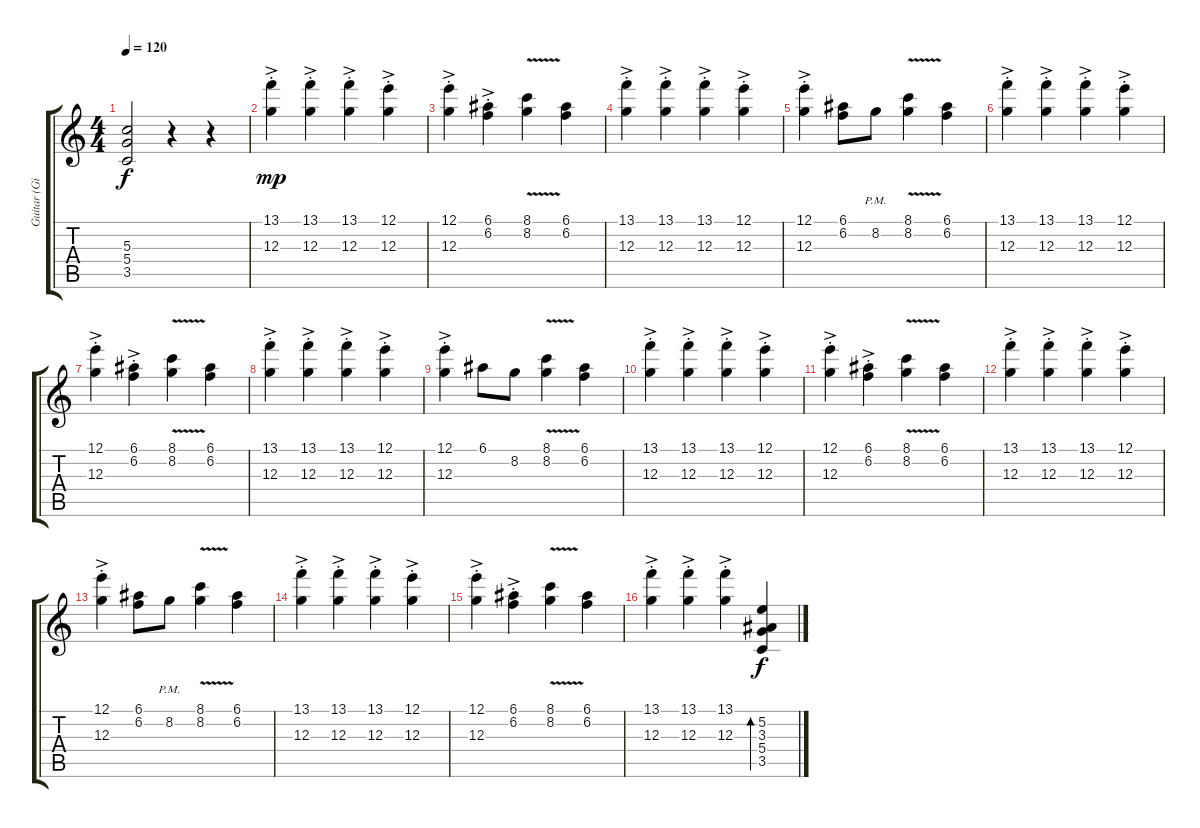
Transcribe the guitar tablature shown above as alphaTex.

\track ("Guitar (Gilbert)" "Guitar (Gi") {instrument distortionguitar}
\staff {score tabs}
\tuning (E4 B3 G3 D3 A2 E2) {hide}
\ts (4 4)
\tempo 120
\clef g2
\ks c
(5.3 5.4 3.5).2{dy f} r.4 r.4 |
(13.1{ac st} 12.3{ac st}).4{dy mp} (13.1{ac st} 12.3{ac st}).4 (13.1{ac st} 12.3{ac st}).4 (12.1{ac st} 12.3{ac st}).4 |
(12.1{ac st} 12.3{ac st}).4 (6.1{ac st} 6.2{ac st}).4 (8.1{v} 8.2{v}).4 (6.1 6.2).4 |
(13.1{ac st} 12.3{ac st}).4 (13.1{ac st} 12.3{ac st}).4 (13.1{ac st} 12.3{ac st}).4 (12.1{ac st} 12.3{ac st}).4 |
(12.1{ac st} 12.3{ac st}).4 (6.1 6.2).8 8.2{pm}.8 (8.1{v} 8.2{v}).4 (6.1 6.2).4 |
(13.1{ac st} 12.3{ac st}).4 (13.1{ac st} 12.3{ac st}).4 (13.1{ac st} 12.3{ac st}).4 (12.1{ac st} 12.3{ac st}).4 |
(12.1{ac st} 12.3{ac st}).4 (6.1{ac st} 6.2{ac st}).4 (8.1{v} 8.2{v}).4 (6.1 6.2).4 |
(13.1{ac st} 12.3{ac st}).4 (13.1{ac st} 12.3{ac st}).4 (13.1{ac st} 12.3{ac st}).4 (12.1{ac st} 12.3{ac st}).4 |
(12.1{ac st} 12.3{ac st}).4 6.1.8 8.2.8 (8.1{v} 8.2{v}).4 (6.1 6.2).4 |
(13.1{ac st} 12.3{ac st}).4 (13.1{ac st} 12.3{ac st}).4 (13.1{ac st} 12.3{ac st}).4 (12.1{ac st} 12.3{ac st}).4 |
(12.1{ac st} 12.3{ac st}).4 (6.1{ac st} 6.2{ac st}).4 (8.1{v} 8.2{v}).4 (6.1 6.2).4 |
(13.1{ac st} 12.3{ac st}).4 (13.1{ac st} 12.3{ac st}).4 (13.1{ac st} 12.3{ac st}).4 (12.1{ac st} 12.3{ac st}).4 |
(12.1{ac st} 12.3{ac st}).4 (6.1 6.2).8 8.2{pm}.8 (8.1{v} 8.2{v}).4 (6.1 6.2).4 |
(13.1{ac st} 12.3{ac st}).4 (13.1{ac st} 12.3{ac st}).4 (13.1{ac st} 12.3{ac st}).4 (12.1{ac st} 12.3{ac st}).4 |
(12.1{ac st} 12.3{ac st}).4 (6.1{ac st} 6.2{ac st}).4 (8.1{v} 8.2{v}).4 (6.1 6.2).4 |
(13.1{ac st} 12.3{ac st}).4 (13.1{ac st} 12.3{ac st}).4 (13.1{ac st} 12.3{ac st}).4 (5.2 3.3 5.4 3.5).4{bd 120 dy f}
